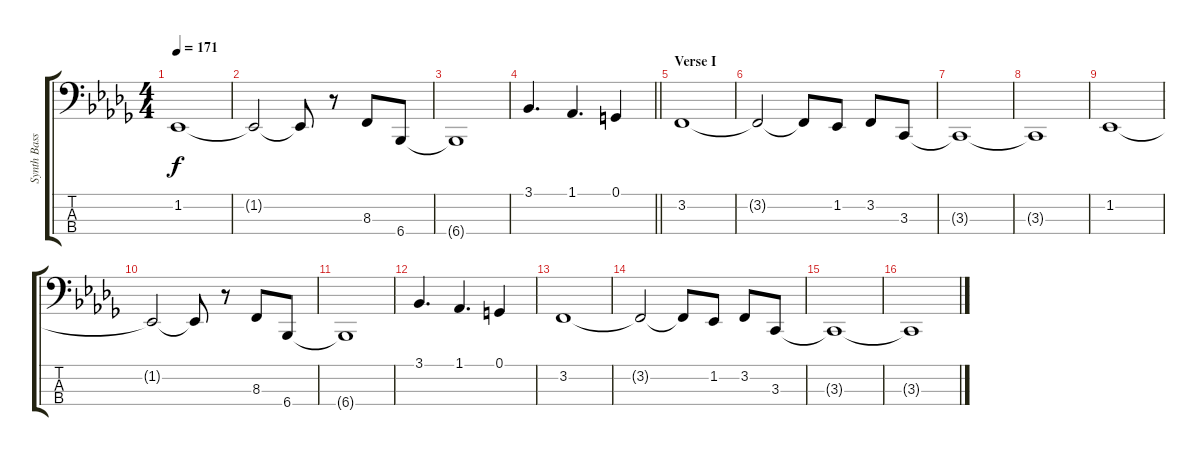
\track ("Synth Bass" "Synth Bass") {instrument lead2sawtooth}
\staff {score tabs}
\tuning (G2 D2 A1 E1) {hide}
\ts (4 4)
\tempo 171
\clef f4
\ks db
1.2.1{dy f} |
1.2{t}.2 1.2{t}.8 r.8 8.3.8 6.4.8 |
6.4{t}.1 |
\barLineRight lightlight
3.1.4{d} 1.1.4{d} 0.1.4 |
\section ("" "Verse I")
3.2.1 |
3.2{t}.2 3.2{t}.8 1.2.8 3.2.8 3.3.8 |
3.3{t}.1 |
3.3{t}.1 |
1.2.1 |
1.2{t}.2 1.2{t}.8 r.8 8.3.8 6.4.8 |
6.4{t}.1 |
3.1.4{d} 1.1.4{d} 0.1.4 |
3.2.1 |
3.2{t}.2 3.2{t}.8 1.2.8 3.2.8 3.3.8 |
3.3{t}.1 |
3.3{t}.1
